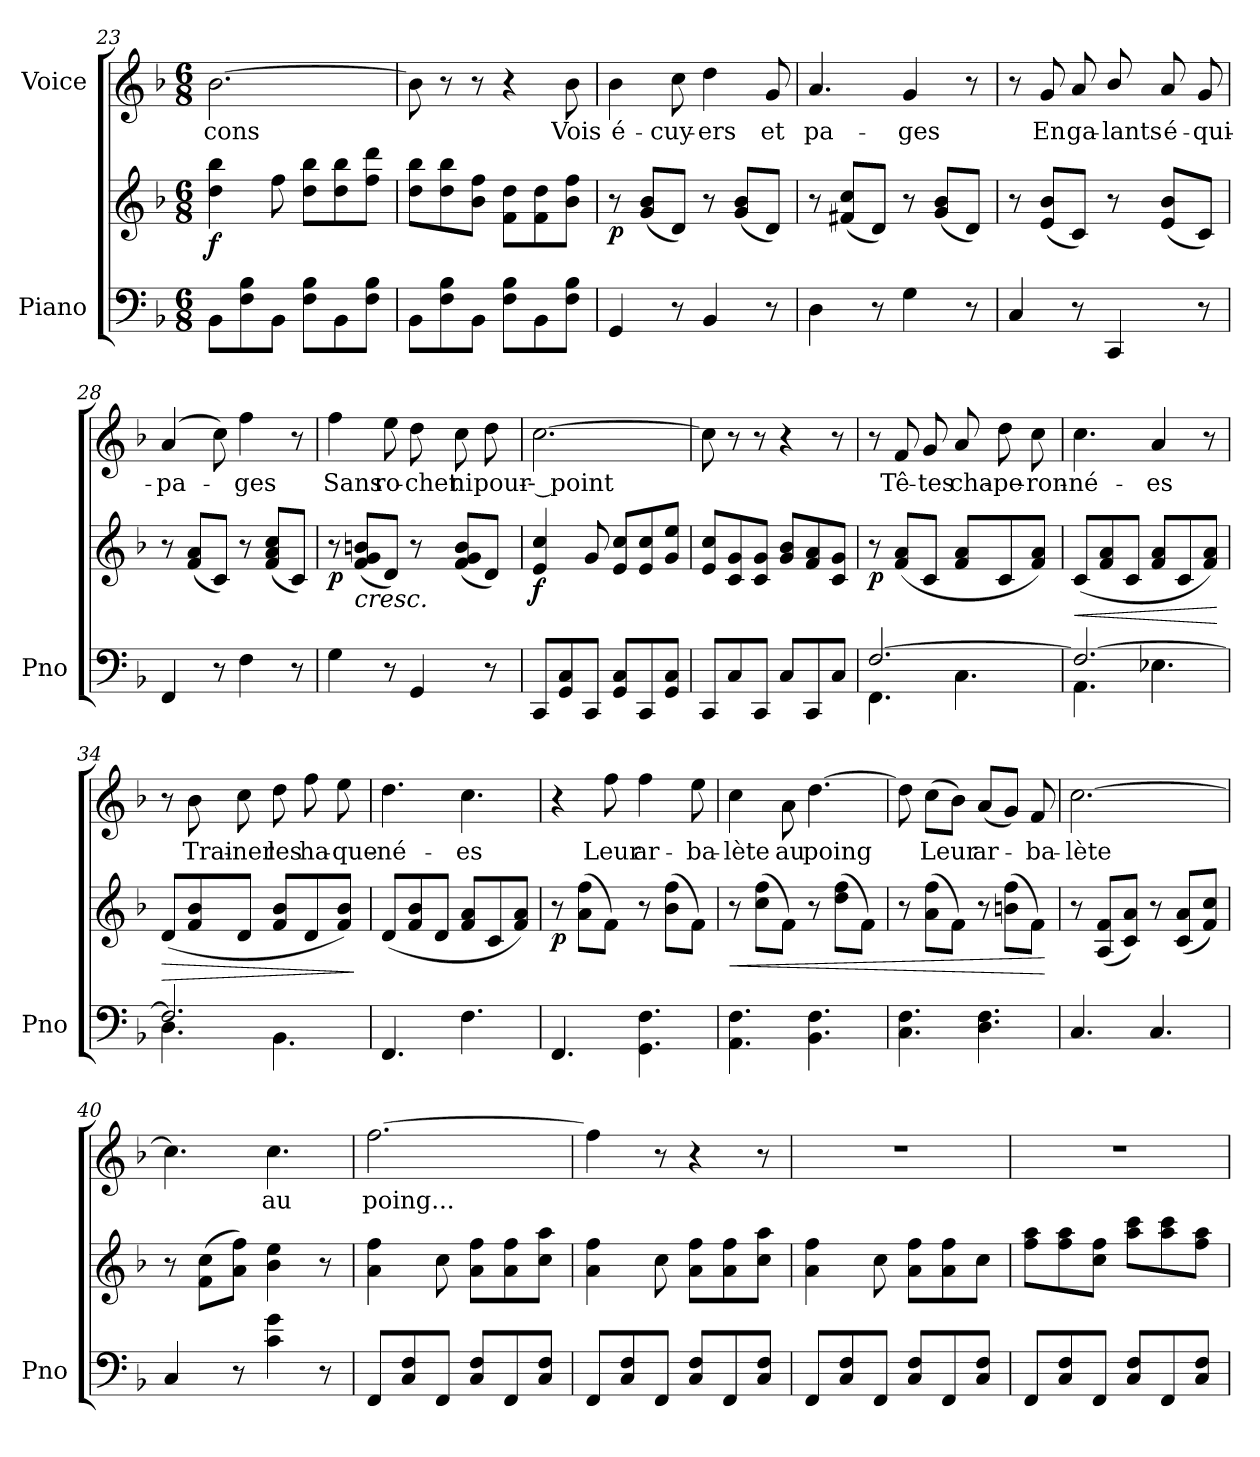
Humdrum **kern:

**kern	**kern	**dynam	**kern	**text
*part2	*part2	*part2	*part1	*part1
*staff3	*staff2	*staff2/3	*staff1	*staff1
*I"Piano	*	*	*I"Voice	*
*I'Pno	*	*	*	*
*clefF4	*clefG2	*	*clefG2	*
*k[b-]	*k[b-]	*	*k[b-]	*
*M6/8	*M6/8	*	*M6/8	*
=23	=23	=23	=23	=23
!	!	!LO:DY:b	!	!LO:LY:b
8BB-\L	4dd\ 4bb-\	f	[2.b-\	-cons
8F\ 8B-\	.	.	.	.
8BB-\J	8ff\	.	.	.
8F\ 8B-\L	8dd\ 8bb-\L	.	.	.
8BB-\	8dd\ 8bb-\	.	.	.
8F\ 8B-\J	8ff\ 8ddd\J	.	.	.
=24	=24	=24	=24	=24
8BB-\L	8dd\ 8bb-\L	.	8b-\]	.
8F\ 8B-\	8dd\ 8bb-\	.	8r	.
8BB-\J	8b-\ 8ff\J	.	8r	.
8F\ 8B-\L	8f\ 8dd\L	.	4r	.
8BB-\	8f\ 8dd\	.	.	.
!	!	!	!	!LO:LY:b
8F\ 8B-\J	8b-\ 8ff\J	.	8b-\	Vois
!!LO:LB:g=z
=25	=25	=25	=25	=25
!	!	!LO:DY:b	!	!LO:LY:b
4GG/	8r	p	4b-\	é-
.	(<8g/ 8b-/L	.	.	.
!	!	!	!	!LO:LY:b
8r	8d/J)	.	8cc\	-cuy-
!	!	!	!	!LO:LY:b
4BB-/	8r	.	4dd\	-ers
.	(<8g/ 8b-/L	.	.	.
!	!	!	!	!LO:LY:b
8r	8d/J)	.	8g/	et
=26	=26	=26	=26	=26
!	!	!	!	!LO:LY:b
4D\	8r	.	4.a/	pa-
.	(<8f#X/ 8cc/L	.	.	.
8r	8d/J)	.	.	.
!	!	!	!	!LO:LY:b
4G\	8r	.	4g/	-ges
.	(<8g/ 8b-/L	.	.	.
8r	8d/J)	.	8r	.
=27	=27	=27	=27	=27
4C/	8r	.	8r	.
!	!	!	!	!LO:LY:b
.	(<8e/ 8b-/L	.	8g/	En
!	!	!	!	!LO:LY:b
8r	8c/J)	.	8a/	ga-
!	!	!	!	!LO:LY:b
4CC/	8r	.	8b-/	-lants
!	!	!	!	!LO:LY:b
.	(<8e/ 8b-/L	.	8a/	é-
!	!	!	!	!LO:LY:b
8r	8c/J)	.	8g/	qui-
=28	=28	=28	=28	=28
!	!	!	!	!LO:LY:b
4FF/	8r	.	(>4a/	-pa-
.	(<8f/ 8a/L	.	.	.
8r	8c/J)	.	8cc\)	.
!	!	!	!	!LO:LY:b
4F\	8r	.	4ff\	-ges
.	(<8f/ 8a/ 8cc/L	.	.	.
8r	8c/J)	.	8r	.
=29	=29	=29	=29	=29
!	!	!LO:DY:b	!	!LO:LY:b
4G\	8r	p	4ff\	Sans
!	!LO:TX:b:i:t=cresc.	!	!	!
.	(<8f/ 8g/ 8bn/L	.	.	.
!	!	!	!	!LO:LY:b
8r	8d/J)	.	8ee\	ro-
!	!	!	!	!LO:LY:b
4GG/	8r	.	8dd\	-chet
!	!	!	!	!LO:LY:b
.	(<8f/ 8g/ 8b/L	.	8cc\	ni
!	!	!	!	!LO:LY:b
8r	8d/J)	.	8dd\	pour-
!!LO:LB:g=z
=30	=30	=30	=30	=30
!	!	!LO:DY:b	!	!LO:LY:b
8CC/L	4e/ 4cc/	f	[2.cc\	-- point
8GG/ 8C/	.	.	.	.
8CC/J	8g/	.	.	.
8GG/ 8C/L	8e/ 8cc/L	.	.	.
8CC/	8e/ 8cc/	.	.	.
8GG/ 8C/J	8g/ 8ee/J	.	.	.
=31	=31	=31	=31	=31
8CC/L	8e/ 8cc/L	.	8cc\]	.
8C/	8c/ 8g/	.	8r	.
8CC/J	8c/ 8g/J	.	8r	.
8C/L	8g/ 8b-/L	.	4r	.
8CC/	8f/ 8a/	.	.	.
8C/J	8c/ 8g/J	.	8r	.
=32	=32	=32	=32	=32
*^	*	*	*	*
!	!	!	!LO:DY:b	!	!
[2.F/	4.FF\	8r	p	8r	.
!	!	!	!	!	!LO:LY:b
.	.	(<8f/ 8a/L	.	8f/	Tê-
!	!	!	!	!	!LO:LY:b
.	.	8c/J	.	8g/	-tes
!	!	!	!	!	!LO:LY:b
.	4.C\	8f/ 8a/L	.	8a/	cha-
!	!	!	!	!	!LO:LY:b
.	.	8c/	.	8dd\	-pe-
!	!	!	!	!	!LO:LY:b
.	.	8f/ 8a/J)	.	8cc\	-ron-
=33	=33	=33	=33	=33	=33
!	!	!	!LO:HP:b	!	!LO:LY:b
2.F/_	4.AA\	(<8c/L	<	4.cc\	-né-
.	.	8f/ 8a/	.	.	.
.	.	8c/J	.	.	.
!	!	!	!	!	!LO:LY:b
.	4.E-X\	8f/ 8a/L	.	4a/	-es
.	.	8c/	.	.	.
.	.	8f/ 8a/J)	.	8r	.
*v	*v	*	*	*	*
.	.	[	.	.
=34	=34	=34	=34	=34
*^	*	*	*	*
!	!	!	!LO:HP:b	!	!
2.F/]	4.D\	(<8d/L	>	8r	.
!	!	!	!	!	!LO:LY:b
.	.	8f/ 8b-/	.	8b-\	Trai-
!	!	!	!	!	!LO:LY:b
.	.	8d/J	.	8cc\	-ner
!	!	!	!	!	!LO:LY:b
.	4.BB-\	8f/ 8b-/L	.	8dd\	les
!	!	!	!	!	!LO:LY:b
.	.	8d/	.	8ff\	ha-
!	!	!	!	!	!LO:LY:b
.	.	8f/ 8b-/J)	.	8ee\	-que-
*v	*v	*	*	*	*
.	.	]	.	.
!!LO:LB:g=z
=35	=35	=35	=35	=35
!	!	!	!	!LO:LY:b
4.FF/	(<8d/L	.	4.dd\	-né-
.	8f/ 8b-/	.	.	.
.	8d/J	.	.	.
!	!	!	!	!LO:LY:b
4.F\	8f/ 8a/L	.	4.cc\	-es
.	8c/	.	.	.
.	8f/ 8a/J)	.	.	.
=36	=36	=36	=36	=36
!	!	!LO:DY:b	!	!
4.FF/	8r	p	4r	.
.	(>8a\ 8ff\L	.	.	.
!	!	!	!	!LO:LY:b
.	8f\J)	.	8ff\	Leur
!	!	!	!	!LO:LY:b
4.GG\ 4.F\	8r	.	4ff\	ar-
.	(>8b-\ 8ff\L	.	.	.
!	!	!	!	!LO:LY:b
.	8f\J)	.	8ee\	-ba-
=37	=37	=37	=37	=37
!	!	!LO:HP:b	!	!LO:LY:b
4.AA\ 4.F\	8r	<	4cc\	-lète
.	(>8cc\ 8ff\L	.	.	.
!	!	!	!	!LO:LY:b
.	8f\J)	.	8a\	au
!	!	!	!	!LO:LY:b
4.BB-\ 4.F\	8r	.	[4.dd\	poing
.	(>8dd\ 8ff\L	.	.	.
.	8f\J)	.	.	.
=38	=38	=38	=38	=38
4.C\ 4.F\	8r	.	8dd\]	.
!	!	!	!	!LO:LY:b
.	(>8a\ 8ff\L	.	(>8cc\L	Leur
.	8f\J)	.	8b-\J)	.
!	!	!	!	!LO:LY:b
4.D\ 4.F\	8r	.	(<8a/L	ar-
.	(>8bn\ 8ff\L	.	8g/J)	.
!	!	!	!	!LO:LY:b
.	8f\J)	.	8f/	-ba-
.	.	[	.	.
=39	=39	=39	=39	=39
!	!	!	!	!LO:LY:b
4.C/	8r	.	[2.cc\	-lète
.	(<8A/ 8f/L	.	.	.
.	8c/ 8a/J)	.	.	.
4.C/	8r	.	.	.
.	(<8c/ 8a/L	.	.	.
.	8f/ 8cc/J)	.	.	.
!!LO:PB:g=z
=40	=40	=40	=40	=40
4C/	8r	.	4.cc\]	.
.	(>8f\ 8cc\L	.	.	.
8r	8a\ 8ff\J)	.	.	.
!	!	!	!	!LO:LY:b
4c\ 4g\	4b-\ 4ee\	.	4.cc\	au
8r	8r	.	.	.
=41	=41	=41	=41	=41
!	!	!	!	!LO:LY:b
8FF/L	4a\ 4ff\	.	[2.ff\	poing...
8C/ 8F/	.	.	.	.
8FF/J	8cc\	.	.	.
8C/ 8F/L	8a\ 8ff\L	.	.	.
8FF/	8a\ 8ff\	.	.	.
8C/ 8F/J	8cc\ 8aa\J	.	.	.
=42	=42	=42	=42	=42
8FF/L	4a\ 4ff\	.	4ff\]	.
8C/ 8F/	.	.	.	.
8FF/J	8cc\	.	8r	.
8C/ 8F/L	8a\ 8ff\L	.	4r	.
8FF/	8a\ 8ff\	.	.	.
8C/ 8F/J	8cc\ 8aa\J	.	8r	.
=43	=43	=43	=43	=43
8FF/L	4a\ 4ff\	.	2.r	.
8C/ 8F/	.	.	.	.
8FF/J	8cc\	.	.	.
8C/ 8F/L	8a\ 8ff\L	.	.	.
8FF/	8a\ 8ff\	.	.	.
8C/ 8F/J	8cc\J	.	.	.
=44	=44	=44	=44	=44
8FF/L	8ff\ 8aa\L	.	2.r	.
8C/ 8F/	8ff\ 8aa\	.	.	.
8FF/J	8cc\ 8ff\J	.	.	.
8C/ 8F/L	8aa\ 8ccc\L	.	.	.
8FF/	8aa\ 8ccc\	.	.	.
8C/ 8F/J	8ff\ 8aa\J	.	.	.
=	=	=	=	=
*-	*-	*-	*-	*-
